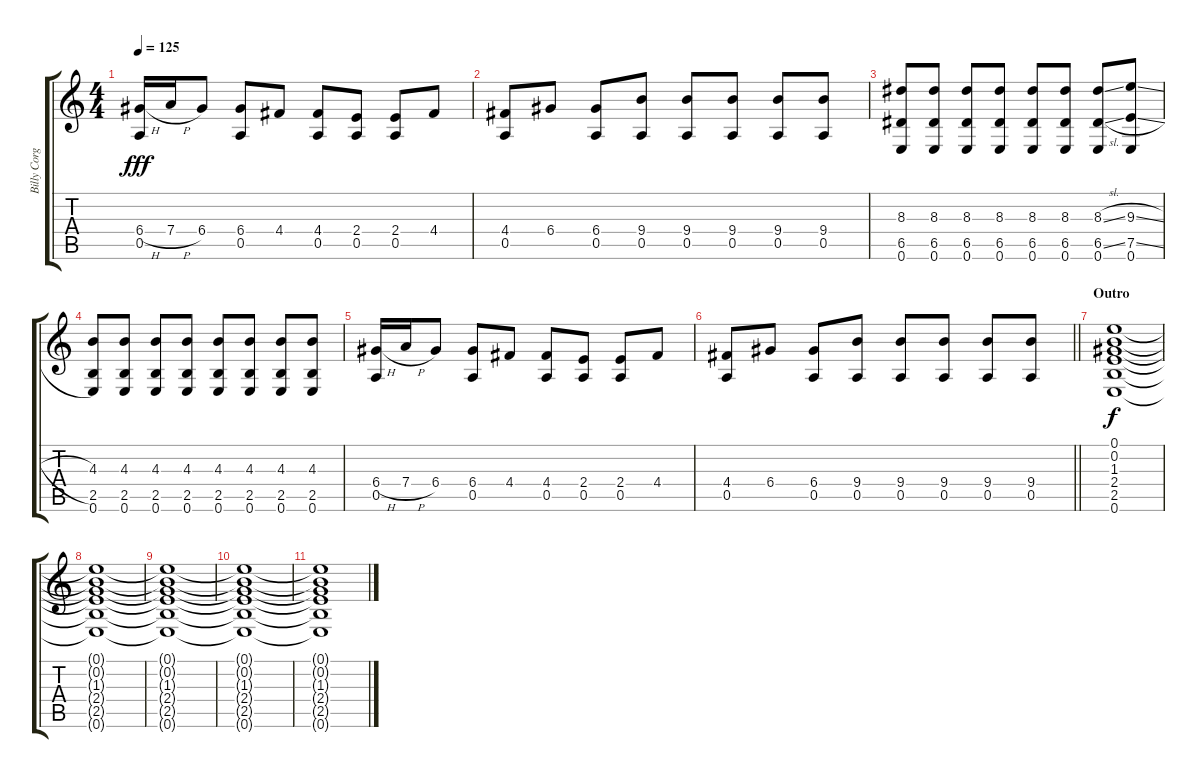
\track ("Billy Corgan" "Billy Corg") {instrument acousticguitarsteel}
\staff {score tabs}
\tuning (E4 B3 G3 D3 A2 E2) {hide}
\ts (4 4)
\tempo 125
\clef g2
\ks c
(6.4{h} 0.5).16{dy fff} 7.4{h}.16 6.4.8 (6.4 0.5).8 4.4.8 (4.4 0.5).8 (2.4 0.5).8 (2.4 0.5).8 4.4.8 |
(4.4 0.5).8 6.4.8 (6.4 0.5).8 (9.4 0.5).8 (9.4 0.5).8 (9.4 0.5).8 (9.4 0.5).8 (9.4 0.5).8 |
(8.3 6.5 0.6).8 (8.3 6.5 0.6).8 (8.3 6.5 0.6).8 (8.3 6.5 0.6).8 (8.3 6.5 0.6).8 (8.3 6.5 0.6).8 (8.3{sl} 6.5{sl} 0.6).8 (9.3{sl} 7.5{sl} 0.6).8 |
(4.3 2.5 0.6).8 (4.3 2.5 0.6).8 (4.3 2.5 0.6).8 (4.3 2.5 0.6).8 (4.3 2.5 0.6).8 (4.3 2.5 0.6).8 (4.3 2.5 0.6).8 (4.3 2.5 0.6).8 |
(6.4{h} 0.5).16 7.4{h}.16 6.4.8 (6.4 0.5).8 4.4.8 (4.4 0.5).8 (2.4 0.5).8 (2.4 0.5).8 4.4.8 |
\barLineRight lightlight
(4.4 0.5).8 6.4.8 (6.4 0.5).8 (9.4 0.5).8 (9.4 0.5).8 (9.4 0.5).8 (9.4 0.5).8 (9.4 0.5).8 |
\section ("" "Outro")
(0.1 0.2 1.3 2.4 2.5 0.6).1{dy f} |
(0.1{t} 0.2{t} 1.3{t} 2.4{t} 2.5{t} 0.6{t}).1 |
(0.1{t} 0.2{t} 1.3{t} 2.4{t} 2.5{t} 0.6{t}).1 |
(0.1{t} 0.2{t} 1.3{t} 2.4{t} 2.5{t} 0.6{t}).1 |
(0.1{t} 0.2{t} 1.3{t} 2.4{t} 2.5{t} 0.6{t}).1
